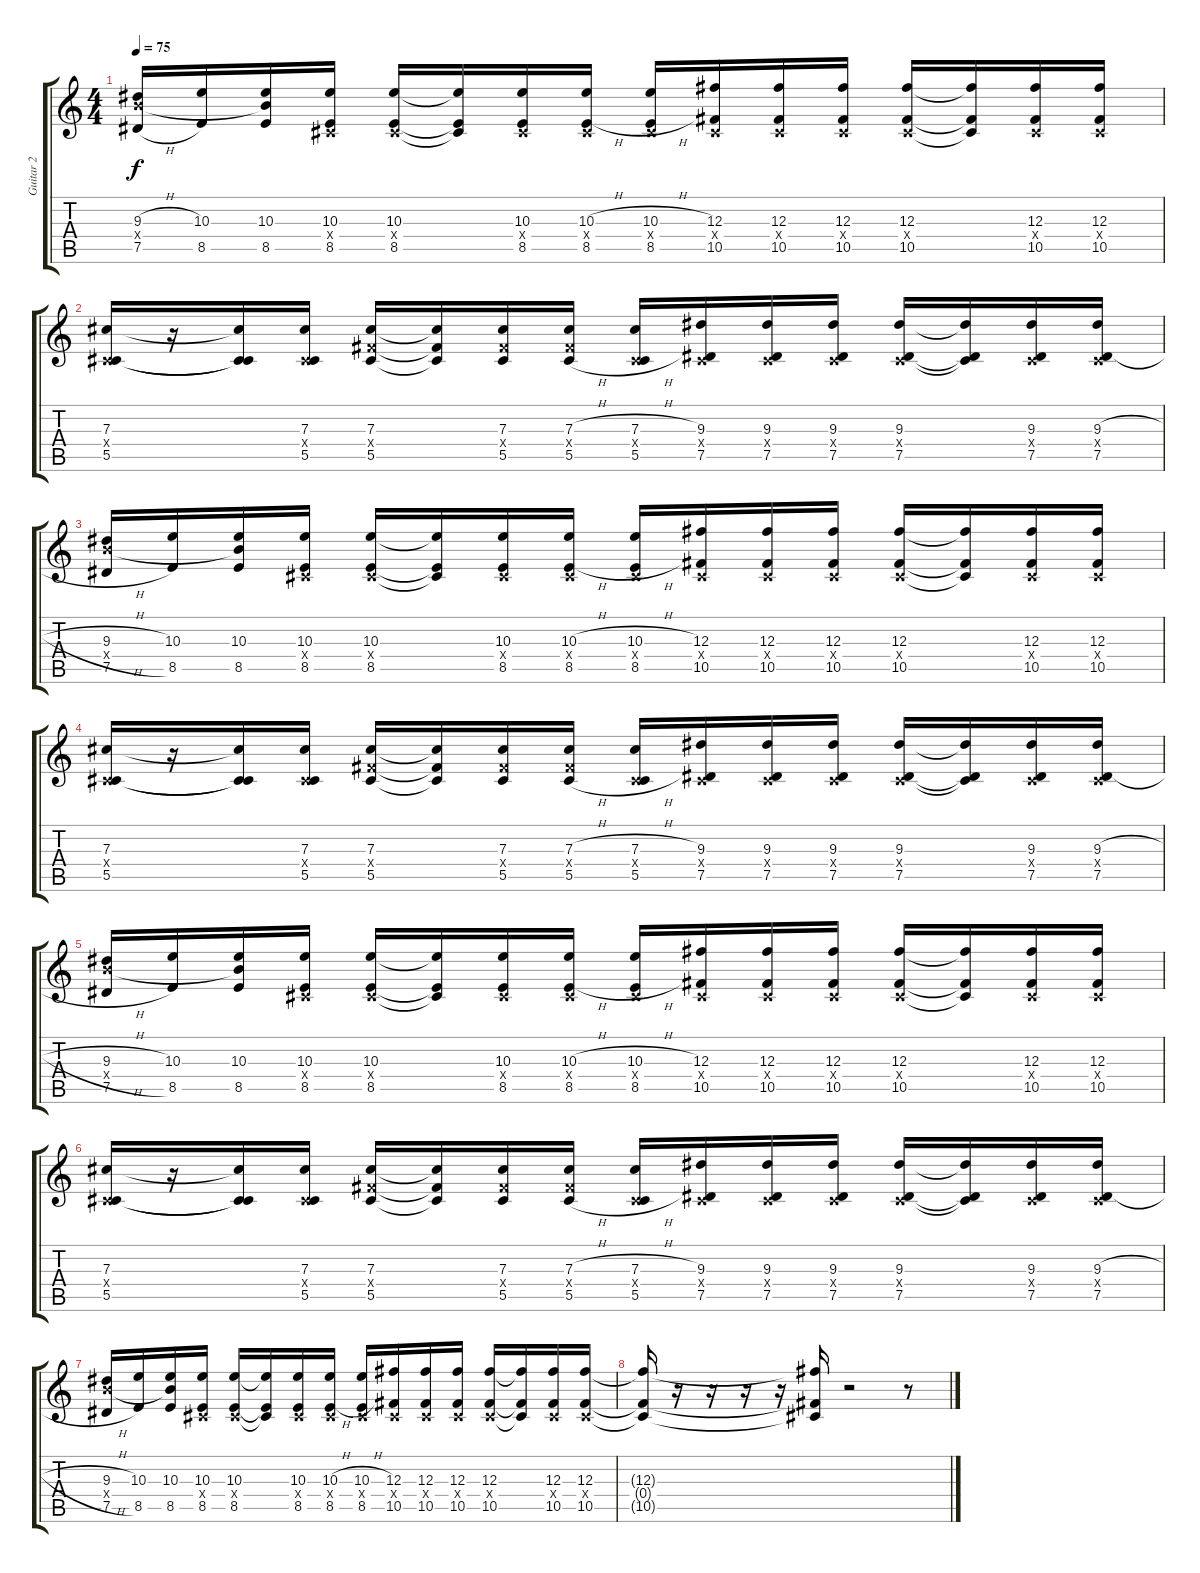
\track ("Guitar 2" "Guitar 2") {instrument distortionguitar}
\staff {score tabs}
\tuning (Eb4 Bb3 Gb3 Db3 Ab2 Db2) {hide}
\ts (4 4)
\tempo 75
\clef g2
\ks c
(9.3{h} 10.4{x} 7.5{h}).16{dy f} (10.3 8.5).16 (10.3 10.4{t} 8.5).16 (10.3 0.4{x} 8.5).16 (10.3 0.4{x} 8.5).16 (10.3{t} 0.4{t} 8.5{t}).16 (10.3 0.4{x} 8.5).16 (10.3{h} 0.4{x} 8.5{h}).16 (10.3{h} 0.4{x} 8.5{h}).16 (12.3 0.4{x} 10.5).16 (12.3 0.4{x} 10.5).16 (12.3 0.4{x} 10.5).16 (12.3 0.4{x} 10.5).16 (12.3{t} 0.4{t} 10.5{t}).16 (12.3 0.4{x} 10.5).16 (12.3 0.4{x} 10.5).16 |
(7.3 0.4{x} 5.5).16 r.16 (7.3{t} 0.4{t} 5.5{t}).16 (7.3 0.4{x} 5.5).16 (7.3 5.4{x} 5.5).16 (7.3{t} 5.4{t} 5.5{t}).16 (7.3 5.4{x} 5.5).16 (7.3{h} 5.4{x} 5.5{h}).16 (7.3{h} 0.4{x} 5.5{h}).16 (9.3 0.4{x} 7.5).16 (9.3 0.4{x} 7.5).16 (9.3 0.4{x} 7.5).16 (9.3 0.4{x} 7.5).16 (9.3{t} 0.4{t} 7.5{t}).16 (9.3 0.4{x} 7.5).16 (9.3{h} 0.4{x} 7.5{h}).16 |
(9.3{h} 10.4{x} 7.5{h}).16 (10.3 8.5).16 (10.3 10.4{t} 8.5).16 (10.3 0.4{x} 8.5).16 (10.3 0.4{x} 8.5).16 (10.3{t} 0.4{t} 8.5{t}).16 (10.3 0.4{x} 8.5).16 (10.3{h} 0.4{x} 8.5{h}).16 (10.3{h} 0.4{x} 8.5{h}).16 (12.3 0.4{x} 10.5).16 (12.3 0.4{x} 10.5).16 (12.3 0.4{x} 10.5).16 (12.3 0.4{x} 10.5).16 (12.3{t} 0.4{t} 10.5{t}).16 (12.3 0.4{x} 10.5).16 (12.3 0.4{x} 10.5).16 |
(7.3 0.4{x} 5.5).16 r.16 (7.3{t} 0.4{t} 5.5{t}).16 (7.3 0.4{x} 5.5).16 (7.3 5.4{x} 5.5).16 (7.3{t} 5.4{t} 5.5{t}).16 (7.3 5.4{x} 5.5).16 (7.3{h} 5.4{x} 5.5{h}).16 (7.3{h} 0.4{x} 5.5{h}).16 (9.3 0.4{x} 7.5).16 (9.3 0.4{x} 7.5).16 (9.3 0.4{x} 7.5).16 (9.3 0.4{x} 7.5).16 (9.3{t} 0.4{t} 7.5{t}).16 (9.3 0.4{x} 7.5).16 (9.3{h} 0.4{x} 7.5{h}).16 |
(9.3{h} 10.4{x} 7.5{h}).16 (10.3 8.5).16 (10.3 10.4{t} 8.5).16 (10.3 0.4{x} 8.5).16 (10.3 0.4{x} 8.5).16 (10.3{t} 0.4{t} 8.5{t}).16 (10.3 0.4{x} 8.5).16 (10.3{h} 0.4{x} 8.5{h}).16 (10.3{h} 0.4{x} 8.5{h}).16 (12.3 0.4{x} 10.5).16 (12.3 0.4{x} 10.5).16 (12.3 0.4{x} 10.5).16 (12.3 0.4{x} 10.5).16 (12.3{t} 0.4{t} 10.5{t}).16 (12.3 0.4{x} 10.5).16 (12.3 0.4{x} 10.5).16 |
(7.3 0.4{x} 5.5).16 r.16 (7.3{t} 0.4{t} 5.5{t}).16 (7.3 0.4{x} 5.5).16 (7.3 5.4{x} 5.5).16 (7.3{t} 5.4{t} 5.5{t}).16 (7.3 5.4{x} 5.5).16 (7.3{h} 5.4{x} 5.5{h}).16 (7.3{h} 0.4{x} 5.5{h}).16 (9.3 0.4{x} 7.5).16 (9.3 0.4{x} 7.5).16 (9.3 0.4{x} 7.5).16 (9.3 0.4{x} 7.5).16 (9.3{t} 0.4{t} 7.5{t}).16 (9.3 0.4{x} 7.5).16 (9.3{h} 0.4{x} 7.5{h}).16 |
(9.3{h} 10.4{x} 7.5{h}).16 (10.3 8.5).16 (10.3 10.4{t} 8.5).16 (10.3 0.4{x} 8.5).16 (10.3 0.4{x} 8.5).16 (10.3{t} 0.4{t} 8.5{t}).16 (10.3 0.4{x} 8.5).16 (10.3{h} 0.4{x} 8.5{h}).16 (10.3{h} 0.4{x} 8.5{h}).16 (12.3 0.4{x} 10.5).16 (12.3 0.4{x} 10.5).16 (12.3 0.4{x} 10.5).16 (12.3 0.4{x} 10.5).16 (12.3{t} 0.4{t} 10.5{t}).16 (12.3 0.4{x} 10.5).16 (12.3 0.4{x} 10.5).16 |
(12.3{t} 0.4{t} 10.5{t}).16 r.16 r.16 r.16 r.16 (12.3{t} 0.4{t} 10.5{t}).16 r.2 r.8
